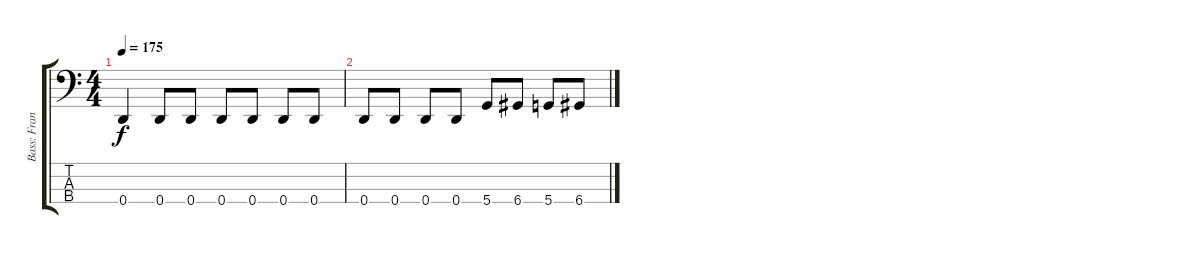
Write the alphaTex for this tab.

\track ("Bass: Frank Watkins" "Bass: Fran") {instrument electricbassfinger}
\staff {score tabs}
\tuning (F2 C2 G1 D1) {hide}
\ts (4 4)
\tempo 175
\clef f4
\ks c
0.4.4{dy f} 0.4.8 0.4.8 0.4.8 0.4.8 0.4.8 0.4.8 |
0.4.8 0.4.8 0.4.8 0.4.8 5.4.8 6.4.8 5.4.8 6.4.8
